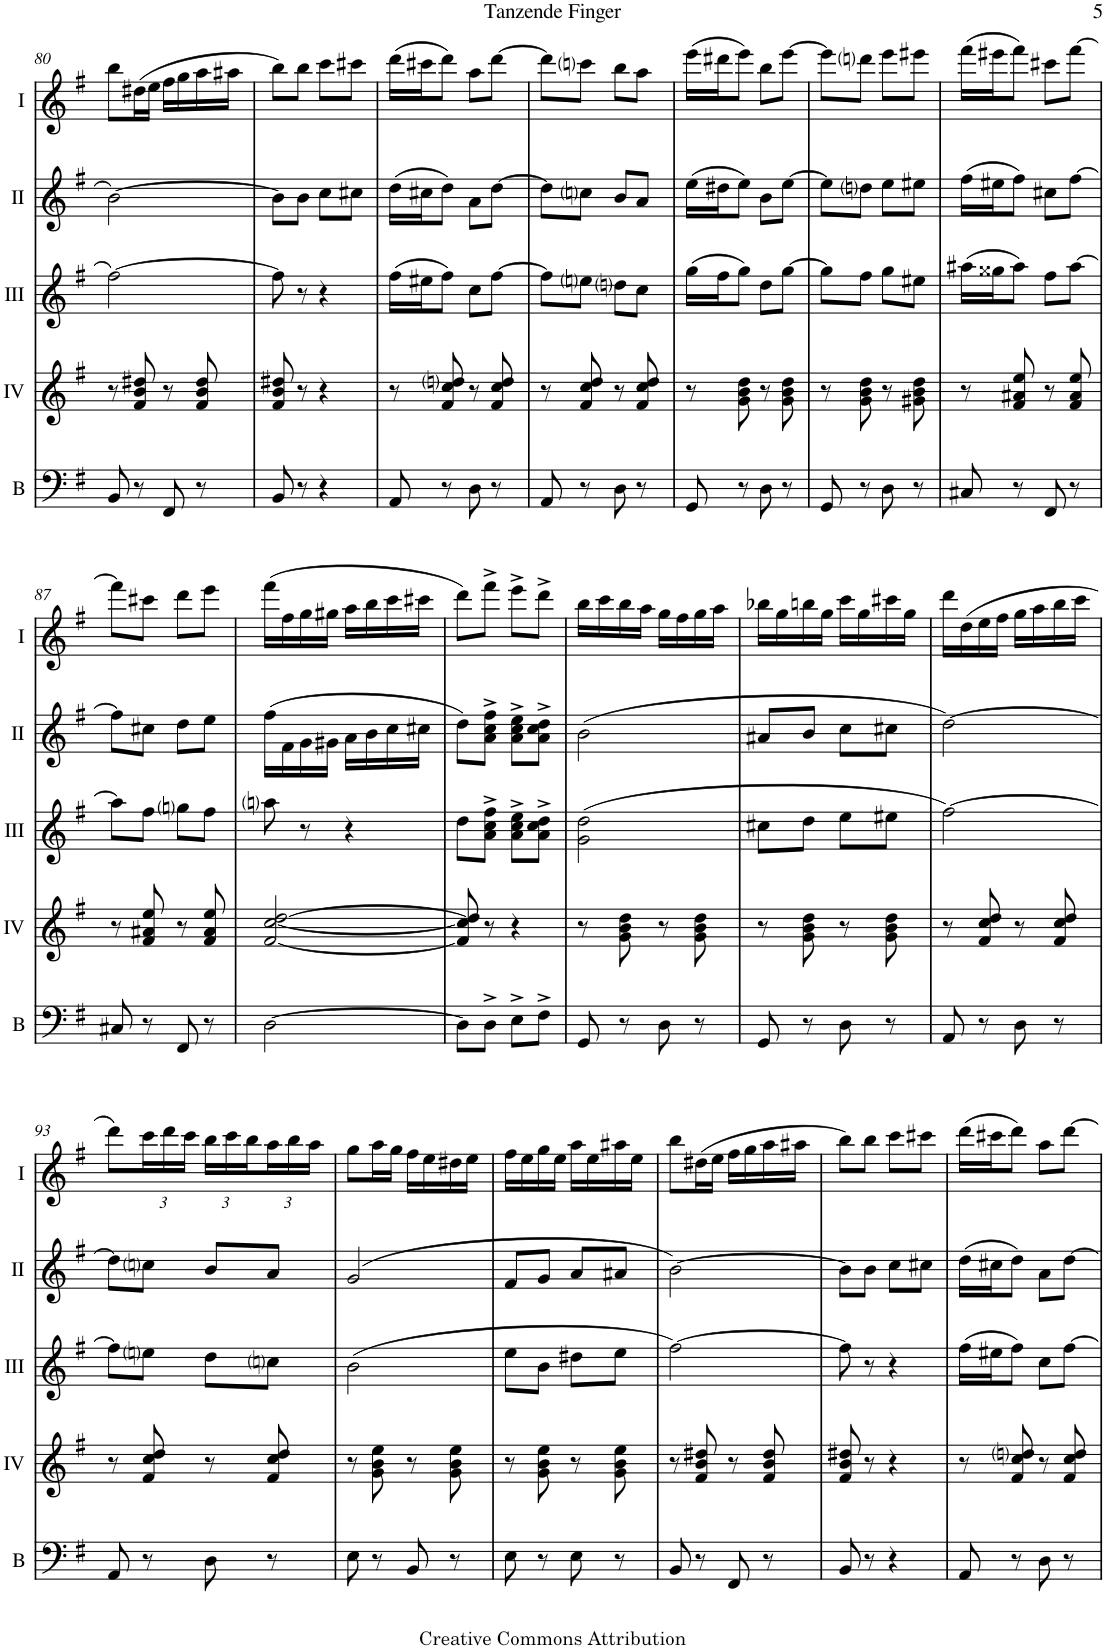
**kern	**kern	**kern	**kern	**kern
*part5	*part4	*part3	*part2	*part1
*staff5	*staff4	*staff3	*staff2	*staff1
*I"Bass	*I"Acc. 4	*I"Acc. 3	*I"Acc. 2	*I"Acc. 1
*I'B	*	*	*	*
!!LO:PB:g=z
*clefF4	*clefG2	*clefG2	*clefG2	*clefG2
*Trd7c12	*Trd7c12	*Trd7c12	*	*
*k[f#]	*k[f#]	*k[f#]	*k[f#]	*k[f#]
*M2/4	*M2/4	*M2/4	*M2/4	*M2/4
=80	=80	=80	=80	=80
8BB/	8r	[2ff#\	[2b\	8bb\L
8r	8f#/ 8b/ 8dd#X/	.	.	(16dd#X\L
.	.	.	.	16ee\JJ
8FF#/	8r	.	.	16ff#\LL
.	.	.	.	16gg\
8r	8f#/ 8b/ 8dd#/	.	.	16aa\
.	.	.	.	16aa#X\JJ
=81	=81	=81	=81	=81
8BB/	8f#/ 8b/ 8dd#X/	8ff#\]	8b\L]	8bb\L)
8r	8r	8r	8b\J	8bb\J
4r	4r	4r	8cc\L	8ccc\L
.	.	.	8cc#X\J	8ccc#X\J
=82	=82	=82	=82	=82
8AA/	8r	(16ff#\LL	(16dd\LL	(16ddd\LL
.	.	16ee#X\J	16cc#X\J	16ccc#X\J
8r	8f#/ 8cc/ 8ddni/	8ff#\J)	8dd\J)	8ddd\J)
8D\	8r	8cc\L	8a\L	8aa\L
8r	8f#/ 8cc/ 8dd/	[8ff#\J	[8dd\J	[8ddd\J
=83	=83	=83	=83	=83
8AA/	8r	8ff#\L]	8dd\L]	8ddd\L]
8r	8f#/ 8cc/ 8dd/	8eeni\J	8ccni\J	8cccni\J
8D\	8r	8ddni\L	8b/L	8bb\L
8r	8f#/ 8cc/ 8dd/	8cc\J	8a/J	8aa\J
=84	=84	=84	=84	=84
8GG/	8r	(16gg\LL	(16ee\LL	(16eee\LL
.	.	16ff#\J	16dd#X\J	16ddd#X\J
8r	8g\ 8b\ 8dd\	8gg\J)	8ee\J)	8eee\J)
8D\	8r	8dd\L	8b\L	8bb\L
8r	8g\ 8b\ 8dd\	[8gg\J	[8ee\J	[8eee\J
=85	=85	=85	=85	=85
8GG/	8r	8gg\L]	8ee\L]	8eee\L]
8r	8g\ 8b\ 8dd\	8ff#\J	8ddni\J	8dddni\J
8D\	8r	8gg\L	8ee\L	8eee\L
8r	8g#X\ 8b\ 8dd\	8ee#X\J	8ee#X\J	8eee#X\J
=86	=86	=86	=86	=86
8C#X/	8r	(16aa#X\LL	(16ff#\LL	(16fff#\LL
.	.	16gg##X\J	16ee#X\J	16eee#X\J
8r	8f#/ 8a#X/ 8ee/	8aa#\J)	8ff#\J)	8fff#\J)
8FF#/	8r	8ff#\L	8cc#X\L	8ccc#X\L
8r	8f#/ 8a#/ 8ee/	[8aa#\J	[8ff#\J	[8fff#\J
!!LO:LB:g=z
=87	=87	=87	=87	=87
8C#X/	8r	8aa#\L]	8ff#\L]	8fff#\L]
8r	8f#/ 8a#X/ 8ee/	8ff#\J	8cc#X\J	8ccc#X\J
8FF#/	8r	8ggni\L	8dd\L	8ddd\L
8r	8f#/ 8a#/ 8ee/	8ff#\J	8ee\J	8eee\J
=88	=88	=88	=88	=88
[2D\	[2f#/ [2cc/ [2dd/	8aani\	(16ff#\LL	(16fff#\LL
.	.	.	16f#\	16ff#\
.	.	8r	16g\	16gg\
.	.	.	16g#X\JJ	16gg#X\JJ
.	.	4r	16a\LL	16aa\LL
.	.	.	16b\	16bb\
.	.	.	16cc\	16ccc\
.	.	.	16cc#X\JJ	16ccc#X\JJ
=89	=89	=89	=89	=89
8D\L]	8f#/] 8cc/] 8dd/]	8dd\L	8dd\L)	8ddd\L)
8D^\J	8r	8a\^ 8cc\^ 8ff#\^J	8a\^ 8cc\^ 8ff#\^J	8fff#^\J
8E^\L	4r	8a\^ 8cc\^ 8ee\^L	8a\^ 8cc\^ 8ee\^L	8eee^\L
8F#^\J	.	8a\^ 8cc\^ 8dd\^J	8a\^ 8cc\^ 8dd\^J	8ddd^\J
=90	=90	=90	=90	=90
8GG/	8r	(2g\ 2dd\	(2b\	16bb\LL
.	.	.	.	16ccc\
8r	8g\ 8b\ 8dd\	.	.	16bb\
.	.	.	.	16aa\JJ
8D\	8r	.	.	16gg\LL
.	.	.	.	16ff#\
8r	8g\ 8b\ 8dd\	.	.	16gg\
.	.	.	.	16aa\JJ
=91	=91	=91	=91	=91
8GG/	8r	8cc#X\L	8a#X/L	16bb-X\LL
.	.	.	.	16gg\
8r	8g\ 8b\ 8dd\	8dd\J	8b/J	16bbn\
.	.	.	.	16gg\JJ
8D\	8r	8ee\L	8cc\L	16ccc\LL
.	.	.	.	16gg\
8r	8g\ 8b\ 8dd\	8ee#X\J	8cc#X\J	16ccc#X\
.	.	.	.	16gg\JJ
=92	=92	=92	=92	=92
8AA/	8r	[2ff#\)	[2dd\)	16ddd\LL
.	.	.	.	(16dd\
8r	8f#/ 8cc/ 8dd/	.	.	16ee\
.	.	.	.	16ff#\JJ
8D\	8r	.	.	16gg\LL
.	.	.	.	16aa\
8r	8f#/ 8cc/ 8dd/	.	.	16bb\
.	.	.	.	16ccc\JJ
!!LO:LB:g=z
=93	=93	=93	=93	=93
8AA/	8r	8ff#\L]	8dd\L]	8ddd\L)
*	*	*	*	*Xbrackettup
8r	8f#/ 8cc/ 8dd/	8eeni\J	8ccni\J	24ccc\L
.	.	.	.	24ddd\
.	.	.	.	24ccc\JJ
8D\	8r	8dd\L	8b/L	24bb\LL
.	.	.	.	24ccc\
.	.	.	.	24bb\
8r	8f#/ 8cc/ 8dd/	8ccni\J	8a/J	24aa\
.	.	.	.	24bb\
.	.	.	.	24aa\JJ
=94	=94	=94	=94	=94
8E\	8r	(2b\	(2g/	8gg\L
8r	8g\ 8b\ 8ee\	.	.	16aa\L
.	.	.	.	16gg\JJ
8BB/	8r	.	.	16ff#\LL
.	.	.	.	16ee\
8r	8g\ 8b\ 8ee\	.	.	16dd#X\
.	.	.	.	16ee\JJ
=95	=95	=95	=95	=95
8E\	8r	8ee\L	8f#/L	16ff#\LL
.	.	.	.	16ee\
8r	8g\ 8b\ 8ee\	8b\J	8g/J	16gg\
.	.	.	.	16ee\JJ
8E\	8r	8dd#X\L	8a/L	16aa\LL
.	.	.	.	16ee\
8r	8g\ 8b\ 8ee\	8ee\J	8a#X/J	16aa#X\
.	.	.	.	16ee\JJ
=96	=96	=96	=96	=96
8BB/	8r	[2ff#\)	[2b\)	8bb\L
8r	8f#/ 8b/ 8dd#X/	.	.	(16dd#X\L
.	.	.	.	16ee\JJ
8FF#/	8r	.	.	16ff#\LL
.	.	.	.	16gg\
8r	8f#/ 8b/ 8dd#/	.	.	16aa\
.	.	.	.	16aa#X\JJ
=97	=97	=97	=97	=97
8BB/	8f#/ 8b/ 8dd#X/	8ff#\]	8b\L]	8bb\L)
8r	8r	8r	8b\J	8bb\J
4r	4r	4r	8cc\L	8ccc\L
.	.	.	8cc#X\J	8ccc#X\J
=98	=98	=98	=98	=98
8AA/	8r	(16ff#\LL	(16dd\LL	(16ddd\LL
.	.	16ee#X\J	16cc#X\J	16ccc#X\J
8r	8f#/ 8cc/ 8ddni/	8ff#\J)	8dd\J)	8ddd\J)
8D\	8r	8cc\L	8a\L	8aa\L
8r	8f#/ 8cc/ 8dd/	[8ff#\J	[8dd\J	[8ddd\J
=	=	=	=	=
*-	*-	*-	*-	*-
